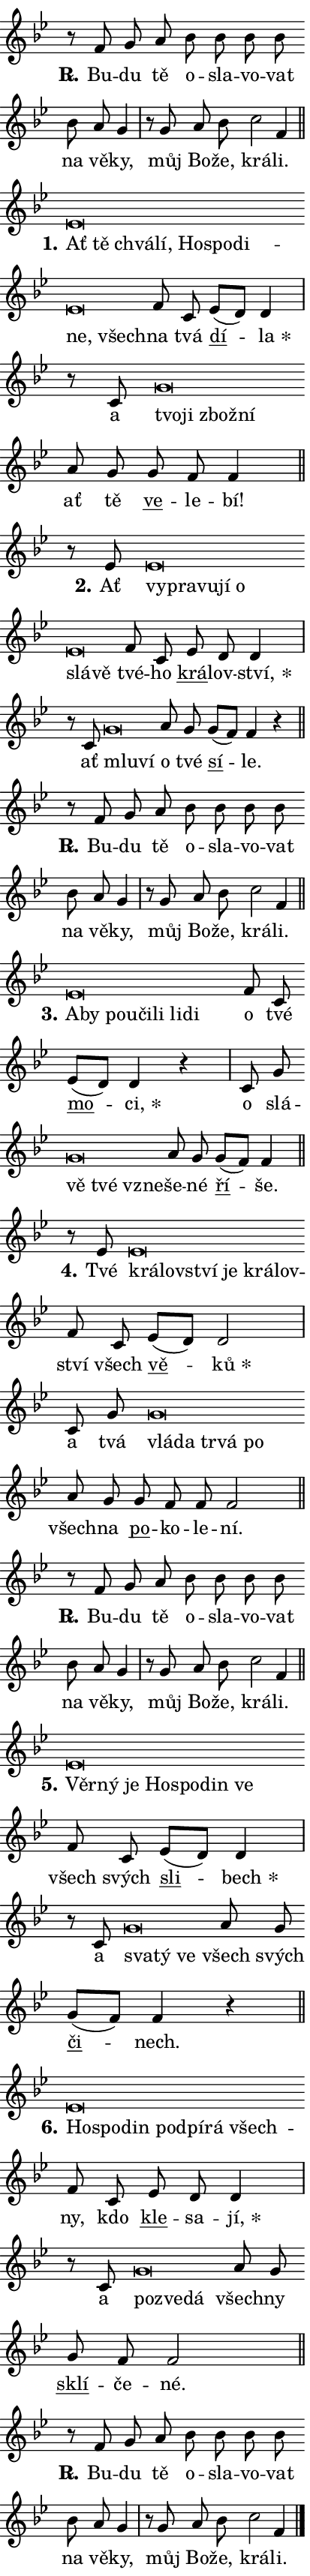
\version "2.24.0"
\header { tagline = "" }
\paper {
  indent = 0\cm
  top-margin = 0\cm
  right-margin = 0.13\cm % to fit lyric hyphens
  bottom-margin = 0\cm
  left-margin = 0\cm
  paper-width = 7\cm
  page-breaking = #ly:one-page-breaking
  system-system-spacing.basic-distance = #11
  score-system-spacing.basic-distance = #11
  ragged-last = ##f
}


%% Author: Thomas Morley
%% https://lists.gnu.org/archive/html/lilypond-user/2020-05/msg00002.html
#(define (line-position grob)
"Returns position of @var[grob} in current system:
   @code{'start}, if at first time-step
   @code{'end}, if at last time-step
   @code{'middle} otherwise
"
  (let* ((col (ly:item-get-column grob))
         (ln (ly:grob-object col 'left-neighbor))
         (rn (ly:grob-object col 'right-neighbor))
         (col-to-check-left (if (ly:grob? ln) ln col))
         (col-to-check-right (if (ly:grob? rn) rn col))
         (break-dir-left
           (and
             (ly:grob-property col-to-check-left 'non-musical #f)
             (ly:item-break-dir col-to-check-left)))
         (break-dir-right
           (and
             (ly:grob-property col-to-check-right 'non-musical #f)
             (ly:item-break-dir col-to-check-right))))
        (cond ((eqv? 1 break-dir-left) 'start)
              ((eqv? -1 break-dir-right) 'end)
              (else 'middle))))

#(define (tranparent-at-line-position vctor)
  (lambda (grob)
  "Relying on @code{line-position} select the relevant enry from @var{vctor}.
Used to determine transparency,"
    (case (line-position grob)
      ((end) (not (vector-ref vctor 0)))
      ((middle) (not (vector-ref vctor 1)))
      ((start) (not (vector-ref vctor 2))))))

noteHeadBreakVisibility =
#(define-music-function (break-visibility)(vector?)
"Makes @code{NoteHead}s transparent relying on @var{break-visibility}"
#{
  \override NoteHead.transparent =
    #(tranparent-at-line-position break-visibility)
#})

#(define delete-ledgers-for-transparent-note-heads
  (lambda (grob)
    "Reads whether a @code{NoteHead} is transparent.
If so this @code{NoteHead} is removed from @code{'note-heads} from
@var{grob}, which is supposed to be @code{LedgerLineSpanner}.
As a result ledgers are not printed for this @code{NoteHead}"
    (let* ((nhds-array (ly:grob-object grob 'note-heads))
           (nhds-list
             (if (ly:grob-array? nhds-array)
                 (ly:grob-array->list nhds-array)
                 '()))
           ;; Relies on the transparent-property being done before
           ;; Staff.LedgerLineSpanner.after-line-breaking is executed.
           ;; This is fragile ...
           (to-keep
             (remove
               (lambda (nhd)
                 (ly:grob-property nhd 'transparent #f))
               nhds-list)))
      ;; TODO find a better method to iterate over grob-arrays, similiar
      ;; to filter/remove etc for lists
      ;; For now rebuilt from scratch
      (set! (ly:grob-object grob 'note-heads)  '())
      (for-each
        (lambda (nhd)
          (ly:pointer-group-interface::add-grob grob 'note-heads nhd))
        to-keep))))

squashNotes = {
  \override NoteHead.X-extent = #'(-0.2 . 0.2)
  \override NoteHead.Y-extent = #'(-0.75 . 0)
  \override NoteHead.stencil =
    #(lambda (grob)
       (let ((pos (ly:grob-property grob 'staff-position)))
         (begin
           (if (< pos -7) (display "ERROR: Lower brevis then expected\n") (display ""))
           (if (<= pos -6) ly:text-interface::print ly:note-head::print))))
}
unSquashNotes = {
  \revert NoteHead.X-extent
  \revert NoteHead.Y-extent
  \revert NoteHead.stencil
}

hideNotes = \noteHeadBreakVisibility #begin-of-line-visible
unHideNotes = \noteHeadBreakVisibility #all-visible

% work-around for resetting accidentals
% https://lilypond.org/doc/v2.23/Documentation/notation/displaying-rhythms#unmetered-music
cadenzaMeasure = {
  \cadenzaOff
  \partial 1024 s1024
  \cadenzaOn
}

#(define-markup-command (accent layout props text) (markup?)
  "Underline accented syllable"
  (interpret-markup layout props
    #{\markup \override #'(offset . 4.3) \underline { #text }#}))

responsum = \markup \concat {
  "R" \hspace #-1.05 \path #0.1 #'((moveto 0 0.07) (lineto 0.9 0.8)) \hspace #0.05 "."
}

spaceSize = #0.6828661417322834 % exact space size for TeX Gyre Schola

\layout {
  \context {
    \Staff
    \remove "Time_signature_engraver"
    \override LedgerLineSpanner.after-line-breaking = #delete-ledgers-for-transparent-note-heads
  }
  \context {
    \Lyrics {
      \override LyricSpace.minimum-distance = \spaceSize
      \override LyricText.font-name = #"TeX Gyre Schola"
      \override LyricText.font-size = 1
      \override StanzaNumber.font-name = #"TeX Gyre Schola Bold"
      \override StanzaNumber.font-size = 1
    }
  }
  \context {
    \Score 
    \override NoteHead.text =
      #(lambda (grob) 
        (let ((pos (ly:grob-property grob 'staff-position)))
          #{\markup {
            \combine
              \halign #-0.55 \raise #(if (= pos -6) 0 0.5) \override #'(thickness . 2) \draw-line #'(3.2 . 0)
              \musicglyph "noteheads.sM1"
          }#}))
  }
}

% magnetic-lyrics.ily
%
%   written by
%     Jean Abou Samra <jean@abou-samra.fr>
%     Werner Lemberg <wl@gnu.org>
%
%   adapted by
%     Jiri Hon <jiri.hon@gmail.com>
%
% Version 2022-Apr-15

% https://www.mail-archive.com/lilypond-user@gnu.org/msg149350.html

#(define (Left_hyphen_pointer_engraver context)
   "Collect syllable-hyphen-syllable occurrences in lyrics and store
them in properties.  This engraver only looks to the left.  For
example, if the lyrics input is @code{foo -- bar}, it does the
following.

@itemize @bullet
@item
Set the @code{text} property of the @code{LyricHyphen} grob between
@q{foo} and @q{bar} to @code{foo}.

@item
Set the @code{left-hyphen} property of the @code{LyricText} grob with
text @q{foo} to the @code{LyricHyphen} grob between @q{foo} and
@q{bar}.
@end itemize

Use this auxiliary engraver in combination with the
@code{lyric-@/text::@/apply-@/magnetic-@/offset!} hook."
   (let ((hyphen #f)
         (text #f))
     (make-engraver
      (acknowledgers
       ((lyric-syllable-interface engraver grob source-engraver)
        (set! text grob)))
      (end-acknowledgers
       ((lyric-hyphen-interface engraver grob source-engraver)
        ;(when (not (grob::has-interface grob 'lyric-space-interface))
          (set! hyphen grob)));)
      ((stop-translation-timestep engraver)
       (when (and text hyphen)
         (ly:grob-set-object! text 'left-hyphen hyphen))
       (set! text #f)
       (set! hyphen #f)))))

#(define (lyric-text::apply-magnetic-offset! grob)
   "If the space between two syllables is less than the value in
property @code{LyricText@/.details@/.squash-threshold}, move the right
syllable to the left so that it gets concatenated with the left
syllable.

Use this function as a hook for
@code{LyricText@/.after-@/line-@/breaking} if the
@code{Left_@/hyphen_@/pointer_@/engraver} is active."
   (let ((hyphen (ly:grob-object grob 'left-hyphen #f)))
     (when hyphen
       (let ((left-text (ly:spanner-bound hyphen LEFT)))
         (when (grob::has-interface left-text 'lyric-syllable-interface)
           (let* ((common (ly:grob-common-refpoint grob left-text X))
                  (this-x-ext (ly:grob-extent grob common X))
                  (left-x-ext
                   (begin
                     ;; Trigger magnetism for left-text.
                     (ly:grob-property left-text 'after-line-breaking)
                     (ly:grob-extent left-text common X)))
                  ;; `delta` is the gap width between two syllables.
                  (delta (- (interval-start this-x-ext)
                            (interval-end left-x-ext)))
                  (details (ly:grob-property grob 'details))
                  (threshold (assoc-get 'squash-threshold details 0.2)))
             (when (< delta threshold)
               (let* (;; We have to manipulate the input text so that
                      ;; ligatures crossing syllable boundaries are not
                      ;; disabled.  For languages based on the Latin
                      ;; script this is essentially a beautification.
                      ;; However, for non-Western scripts it can be a
                      ;; necessity.
                      (lt (ly:grob-property left-text 'text))
                      (rt (ly:grob-property grob 'text))
                      (is-space (grob::has-interface hyphen 'lyric-space-interface))
                      (space (if is-space " " ""))
                      (extra-delta (if is-space spaceSize 0))
                      ;; Append new syllable.
                      (ltrt-space (if (and (string? lt) (string? rt))
                                (string-append lt space rt)
                                (make-concat-markup (list lt space rt))))
                      ;; Right-align `ltrt` to the right side.
                      (ltrt-space-markup (grob-interpret-markup
                               grob
                               (make-translate-markup
                                (cons (interval-length this-x-ext) 0)
                                (make-right-align-markup ltrt-space)))))
                 (begin
                   ;; Don't print `left-text`.
                   (ly:grob-set-property! left-text 'stencil #f)
                   ;; Set text and stencil (which holds all collected
                   ;; syllables so far) and shift it to the left.
                   (ly:grob-set-property! grob 'text ltrt-space)
                   (ly:grob-set-property! grob 'stencil ltrt-space-markup)
                   (ly:grob-translate-axis! grob (- (- delta extra-delta)) X))))))))))


#(define (lyric-hyphen::displace-bounds-first grob)
   ;; Make very sure this callback isn't triggered too early.
   (let ((left (ly:spanner-bound grob LEFT))
         (right (ly:spanner-bound grob RIGHT)))
     (ly:grob-property left 'after-line-breaking)
     (ly:grob-property right 'after-line-breaking)
     (ly:lyric-hyphen::print grob)))

squashThreshold = #0.4

\layout {
  \context {
    \Lyrics
    \consists #Left_hyphen_pointer_engraver
    \override LyricText.after-line-breaking =
      #lyric-text::apply-magnetic-offset!
    \override LyricHyphen.stencil = #lyric-hyphen::displace-bounds-first
    \override LyricText.details.squash-threshold = \squashThreshold
    \override LyricHyphen.minimum-distance = 0
    \override LyricHyphen.minimum-length = \squashThreshold
  }
}

squashText = \override LyricText.details.squash-threshold = 9999
unSquashText = \override LyricText.details.squash-threshold = \squashThreshold

leftText = \override LyricText.self-alignment-X = #LEFT
unLeftText = \revert LyricText.self-alignment-X

starOffset = #(lambda (grob) 
                (let ((x_offset (ly:self-alignment-interface::aligned-on-x-parent grob)))
                  (if (= x_offset 0) 0 (+ x_offset 1.2))))

star = #(define-music-function (syllable)(string?)
"Append star separator at the end of a syllable"
#{
  \once \override LyricText.X-offset = #starOffset
  \lyricmode { \markup {
    #syllable
    \override #'((font-name . "TeX Gyre Schola Bold")) \hspace #0.2 \lower #0.65 \larger "*"
  } }
#})

starAccent = #(define-music-function (syllable)(string?)
"Append star separator at the end of a syllable and make accent"
#{
  \once \override LyricText.X-offset = #starOffset
  \lyricmode { \markup {
    \accent #syllable
    \override #'((font-name . "TeX Gyre Schola Bold")) \hspace #0.2 \lower #0.65 \larger "*"
  } }
#})

breath = #(define-music-function (syllable)(string?)
"Append breathing indicator at the end of a syllable"
#{
  \lyricmode { \markup { #syllable "+" } }
#})

optionalBreath = #(define-music-function (syllable)(string?)
"Append optional breathing indicator at the end of a syllable"
#{
  \lyricmode { \markup { #syllable "(+)" } }
#})


\score {
    <<
        \new Voice = "melody" { \cadenzaOn \key bes \major \relative { r8 f' g a bes bes bes bes \bar "" bes a g4 \cadenzaMeasure \bar "|" r8 g a bes \bar "" c2 f,4 \cadenzaMeasure \bar "||" \break } }
        \new Lyrics \lyricsto "melody" { \lyricmode { \set stanza = \responsum
Bu -- du tě o -- sla -- vo -- vat na vě -- ky, můj Bo -- že, krá -- li. } }
    >>
    \layout {}
}

\score {
    <<
        \new Voice = "melody" { \cadenzaOn \key bes \major \relative { \squashNotes es'\breve*1/16 \hideNotes \breve*1/16 \bar "" \breve*1/16 \bar "" \breve*1/16 \bar "" \breve*1/16 \bar "" \breve*1/16 \bar "" \breve*1/16 \bar "" \breve*1/16 \breve*1/16 \bar "" \unHideNotes \unSquashNotes f8 c \bar "" es[( d)] d4 \cadenzaMeasure \bar "|" r8 c8 \squashNotes g'\breve*1/16 \hideNotes \breve*1/16 \bar "" \breve*1/16 \breve*1/16 \bar "" \unHideNotes \unSquashNotes a8 g \bar "" g f f4 \cadenzaMeasure \bar "||" \break } }
        \new Lyrics \lyricsto "melody" { \lyricmode { \set stanza = "1."
\leftText Ať \squashText tě chvá -- lí, Ho -- spo -- di -- ne, všech -- \unLeftText \unSquashText na tvá \markup \accent dí -- \star la a \leftText tvo -- \squashText ji zbož -- ní \unLeftText \unSquashText ať tě \markup \accent ve -- le -- bí! } }
    >>
    \layout {}
}

\score {
    <<
        \new Voice = "melody" { \cadenzaOn \key bes \major \relative { r8 es'8 \squashNotes es\breve*1/16 \hideNotes \breve*1/16 \bar "" \breve*1/16 \bar "" \breve*1/16 \bar "" \breve*1/16 \bar "" \breve*1/16 \breve*1/16 \bar "" \unHideNotes \unSquashNotes f8 c \bar "" es d d4 \cadenzaMeasure \bar "|" r8 c8 \squashNotes g'\breve*1/16 \hideNotes \breve*1/16 \bar "" \unHideNotes \unSquashNotes a8 g \bar "" g[( f)] f4 r \cadenzaMeasure \bar "||" \break } }
        \new Lyrics \lyricsto "melody" { \lyricmode { \set stanza = "2."
Ať \leftText vy -- \squashText pra -- vu -- jí o slá -- vě \unLeftText \unSquashText tvé -- ho \markup \accent krá -- lov -- \star ství, ať \leftText mlu -- \squashText ví \unLeftText \unSquashText o tvé \markup \accent sí -- le. } }
    >>
    \layout {}
}

\score {
    <<
        \new Voice = "melody" { \cadenzaOn \key bes \major \relative { r8 f' g a bes bes bes bes \bar "" bes a g4 \cadenzaMeasure \bar "|" r8 g a bes \bar "" c2 f,4 \cadenzaMeasure \bar "||" \break } }
        \new Lyrics \lyricsto "melody" { \lyricmode { \set stanza = \responsum
Bu -- du tě o -- sla -- vo -- vat na vě -- ky, můj Bo -- že, krá -- li. } }
    >>
    \layout {}
}

\score {
    <<
        \new Voice = "melody" { \cadenzaOn \key bes \major \relative { \squashNotes es'\breve*1/16 \hideNotes \breve*1/16 \bar "" \breve*1/16 \bar "" \breve*1/16 \bar "" \breve*1/16 \bar "" \breve*1/16 \bar "" \breve*1/16 \breve*1/16 \bar "" \unHideNotes \unSquashNotes f8 c \bar "" es[( d)] d4 r \cadenzaMeasure \bar "|" c8 g' \bar "" \squashNotes g\breve*1/16 \hideNotes \breve*1/16 \breve*1/16 \bar "" \unHideNotes \unSquashNotes a8 g \bar "" g[( f)] f4 \cadenzaMeasure \bar "||" \break } }
        \new Lyrics \lyricsto "melody" { \lyricmode { \set stanza = "3."
\leftText A -- \squashText by po -- u -- či -- li li -- di \unLeftText \unSquashText o tvé \markup \accent mo -- \star ci, o slá -- \leftText vě \squashText tvé vzne -- \unLeftText \unSquashText še -- né \markup \accent ří -- še. } }
    >>
    \layout {}
}

\score {
    <<
        \new Voice = "melody" { \cadenzaOn \key bes \major \relative { r8 es'8 \squashNotes es\breve*1/16 \hideNotes \breve*1/16 \bar "" \breve*1/16 \bar "" \breve*1/16 \bar "" \breve*1/16 \breve*1/16 \bar "" \unHideNotes \unSquashNotes f8 c \bar "" es[( d)] d2 \cadenzaMeasure \bar "|" c8 g' \bar "" \squashNotes g\breve*1/16 \hideNotes \breve*1/16 \bar "" \breve*1/16 \bar "" \breve*1/16 \breve*1/16 \bar "" \unHideNotes \unSquashNotes a8 g \bar "" g f f f2 \cadenzaMeasure \bar "||" \break } }
        \new Lyrics \lyricsto "melody" { \lyricmode { \set stanza = "4."
Tvé \leftText krá -- \squashText lov -- ství je krá -- lov -- \unLeftText \unSquashText ství všech \markup \accent vě -- \star ků a tvá \leftText vlá -- \squashText da tr -- vá po \unLeftText \unSquashText všech -- na \markup \accent po -- ko -- le -- ní. } }
    >>
    \layout {}
}

\score {
    <<
        \new Voice = "melody" { \cadenzaOn \key bes \major \relative { r8 f' g a bes bes bes bes \bar "" bes a g4 \cadenzaMeasure \bar "|" r8 g a bes \bar "" c2 f,4 \cadenzaMeasure \bar "||" \break } }
        \new Lyrics \lyricsto "melody" { \lyricmode { \set stanza = \responsum
Bu -- du tě o -- sla -- vo -- vat na vě -- ky, můj Bo -- že, krá -- li. } }
    >>
    \layout {}
}

\score {
    <<
        \new Voice = "melody" { \cadenzaOn \key bes \major \relative { \squashNotes es'\breve*1/16 \hideNotes \breve*1/16 \bar "" \breve*1/16 \bar "" \breve*1/16 \bar "" \breve*1/16 \bar "" \breve*1/16 \breve*1/16 \bar "" \unHideNotes \unSquashNotes f8 c \bar "" es[( d)] d4 \cadenzaMeasure \bar "|" r8 c8 \squashNotes g'\breve*1/16 \hideNotes \breve*1/16 \breve*1/16 \bar "" \unHideNotes \unSquashNotes a8 g \bar "" g[( f)] f4 r \cadenzaMeasure \bar "||" \break } }
        \new Lyrics \lyricsto "melody" { \lyricmode { \set stanza = "5."
\leftText Věr -- \squashText ný je Ho -- spo -- din ve \unLeftText \unSquashText všech svých \markup \accent sli -- \star bech a \leftText sva -- \squashText tý ve \unLeftText \unSquashText všech svých \markup \accent či -- nech. } }
    >>
    \layout {}
}

\score {
    <<
        \new Voice = "melody" { \cadenzaOn \key bes \major \relative { \squashNotes es'\breve*1/16 \hideNotes \breve*1/16 \bar "" \breve*1/16 \bar "" \breve*1/16 \bar "" \breve*1/16 \bar "" \breve*1/16 \breve*1/16 \bar "" \unHideNotes \unSquashNotes f8 c \bar "" es d d4 \cadenzaMeasure \bar "|" r8 c8 \squashNotes g'\breve*1/16 \hideNotes \breve*1/16 \breve*1/16 \bar "" \unHideNotes \unSquashNotes a8 g \bar "" g f f2 \cadenzaMeasure \bar "||" \break } }
        \new Lyrics \lyricsto "melody" { \lyricmode { \set stanza = "6."
\leftText Ho -- \squashText spo -- din pod -- pí -- rá všech -- \unLeftText \unSquashText ny, kdo \markup \accent kle -- sa -- \star jí, a \leftText po -- \squashText zve -- dá \unLeftText \unSquashText všech -- ny \markup \accent sklí -- če -- né. } }
    >>
    \layout {}
}

\score {
    <<
        \new Voice = "melody" { \cadenzaOn \key bes \major \relative { r8 f' g a bes bes bes bes \bar "" bes a g4 \cadenzaMeasure \bar "|" r8 g a bes \bar "" c2 f,4 \cadenzaMeasure \bar "||" \break } \bar "|." }
        \new Lyrics \lyricsto "melody" { \lyricmode { \set stanza = \responsum
Bu -- du tě o -- sla -- vo -- vat na vě -- ky, můj Bo -- že, krá -- li. } }
    >>
    \layout {}
}
